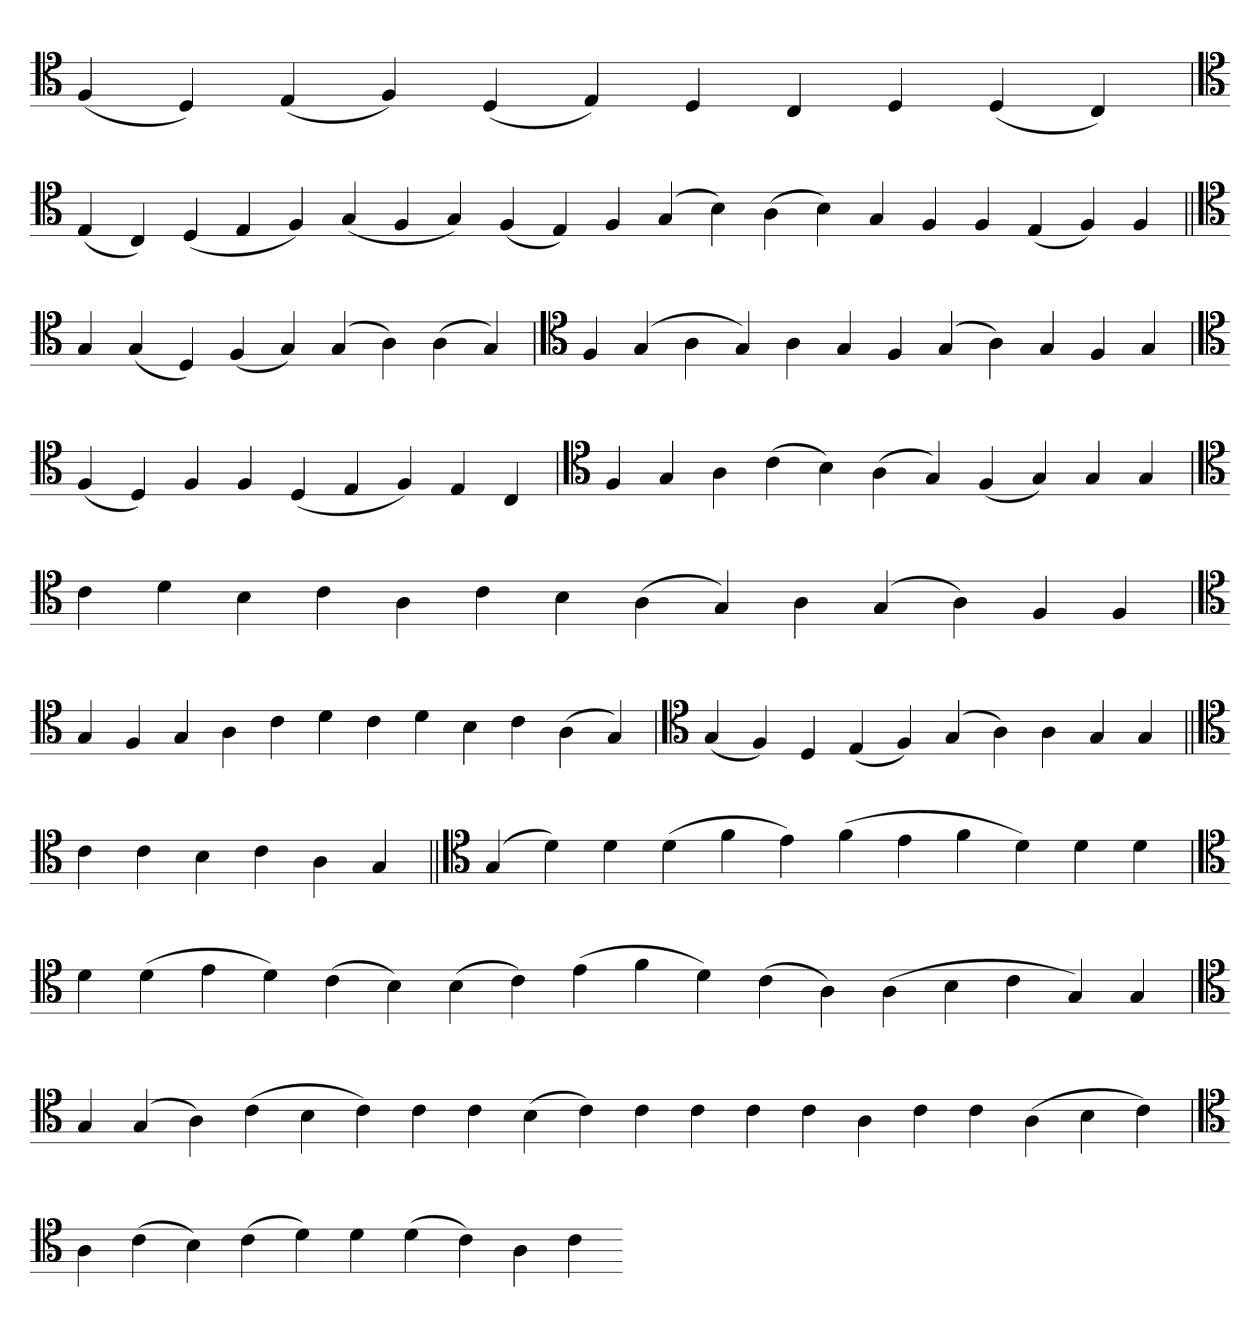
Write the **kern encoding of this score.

**kern
*part1
*staff1
*clefC4
=
(4F
4D)
(4E
4F)
(4D
4E)
4D
4C
4D
(4D
4C)
='
*clefC4
(4E
4C)
(4D
4E
4F)
(4G
4F
4G)
(4F
4E)
4F
(4G
4B)
(4A
4B)
4G
4F
4F
(4E
4F)
4F
=||
*clefC4
4G
(4G
4D)
(4F
4G)
(4G
4A)
(4A
4G)
=`
*clefC4
4F
(4G
4A
4G)
4A
4G
4F
(4G
4A)
4G
4F
4G
=`
*clefC4
(4F
4D)
4F
4F
(4D
4E
4F)
4E
4C
='
*clefC4
4F
4G
4A
(4c
4B)
(4A
4G)
(4F
4G)
4G
4G
=
*clefC4
4c
4d
4B
4c
4A
4c
4B
(4A
4G)
4A
(4G
4A)
4F
4F
='
*clefC4
4G
4F
4G
4A
4c
4d
4c
4d
4B
4c
(4A
4G)
='
*clefC4
(4G
4F)
4D
(4E
4F)
(4G
4A)
4A
4G
4G
=||
*clefC4
4c
4c
4B
4c
4A
4G
=||
*clefC4
(4G
4d)
4d
(4d
4f
4e)
(4f
4e
4f
4d)
4d
4d
=`
*clefC4
4d
(4d
4e
4d)
(4c
4B)
(4B
4c)
(4e
4f
4d)
(4c
4A)
(4A
4B
4c
4G)
4G
='
*clefC4
4G
(4G
4A)
(4c
4B
4c)
4c
4c
(4B
4c)
4c
4c
4c
4c
4A
4c
4c
(4A
4B
4c)
=`
*clefC4
4A
(4c
4B)
(4c
4d)
4d
(4d
4c)
4A
4c
=-
*-
